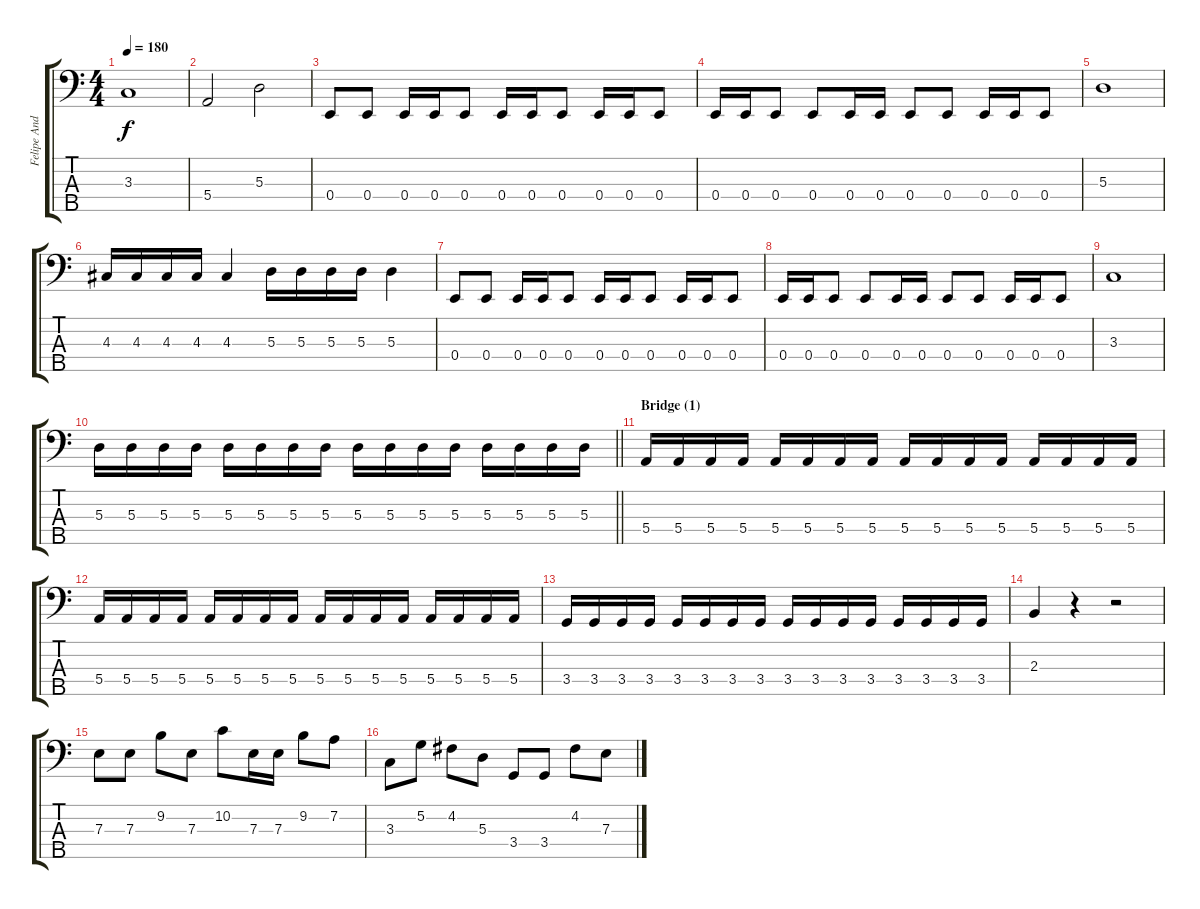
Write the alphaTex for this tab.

\track ("Felipe Andreoli" "Felipe And") {instrument electricbassfinger}
\staff {score tabs}
\tuning (G2 D2 A1 E1 B0) {hide}
\ts (4 4)
\tempo 180
\clef f4
\ks c
3.3.1{dy f} |
5.4.2 5.3.2 |
0.4.8 0.4.8 0.4.16 0.4.16 0.4.8 0.4.16 0.4.16 0.4.8 0.4.16 0.4.16 0.4.8 |
0.4.16 0.4.16 0.4.8 0.4.8 0.4.16 0.4.16 0.4.8 0.4.8 0.4.16 0.4.16 0.4.8 |
5.3.1 |
4.3.16 4.3.16 4.3.16 4.3.16 4.3.4 5.3.16 5.3.16 5.3.16 5.3.16 5.3.4 |
0.4.8 0.4.8 0.4.16 0.4.16 0.4.8 0.4.16 0.4.16 0.4.8 0.4.16 0.4.16 0.4.8 |
0.4.16 0.4.16 0.4.8 0.4.8 0.4.16 0.4.16 0.4.8 0.4.8 0.4.16 0.4.16 0.4.8 |
3.3.1 |
\barLineRight lightlight
5.3.16 5.3.16 5.3.16 5.3.16 5.3.16 5.3.16 5.3.16 5.3.16 5.3.16 5.3.16 5.3.16 5.3.16 5.3.16 5.3.16 5.3.16 5.3.16 |
\section ("" "Bridge (1)")
5.4.16 5.4.16 5.4.16 5.4.16 5.4.16 5.4.16 5.4.16 5.4.16 5.4.16 5.4.16 5.4.16 5.4.16 5.4.16 5.4.16 5.4.16 5.4.16 |
5.4.16 5.4.16 5.4.16 5.4.16 5.4.16 5.4.16 5.4.16 5.4.16 5.4.16 5.4.16 5.4.16 5.4.16 5.4.16 5.4.16 5.4.16 5.4.16 |
3.4.16 3.4.16 3.4.16 3.4.16 3.4.16 3.4.16 3.4.16 3.4.16 3.4.16 3.4.16 3.4.16 3.4.16 3.4.16 3.4.16 3.4.16 3.4.16 |
2.3.4 r.4 r.2 |
7.3.8 7.3.8 9.2.8 7.3.8 10.2.8 7.3.16 7.3.16 9.2.8 7.2.8 |
3.3.8 5.2.8 4.2.8 5.3.8 3.4.8 3.4.8 4.2.8 7.3.8
